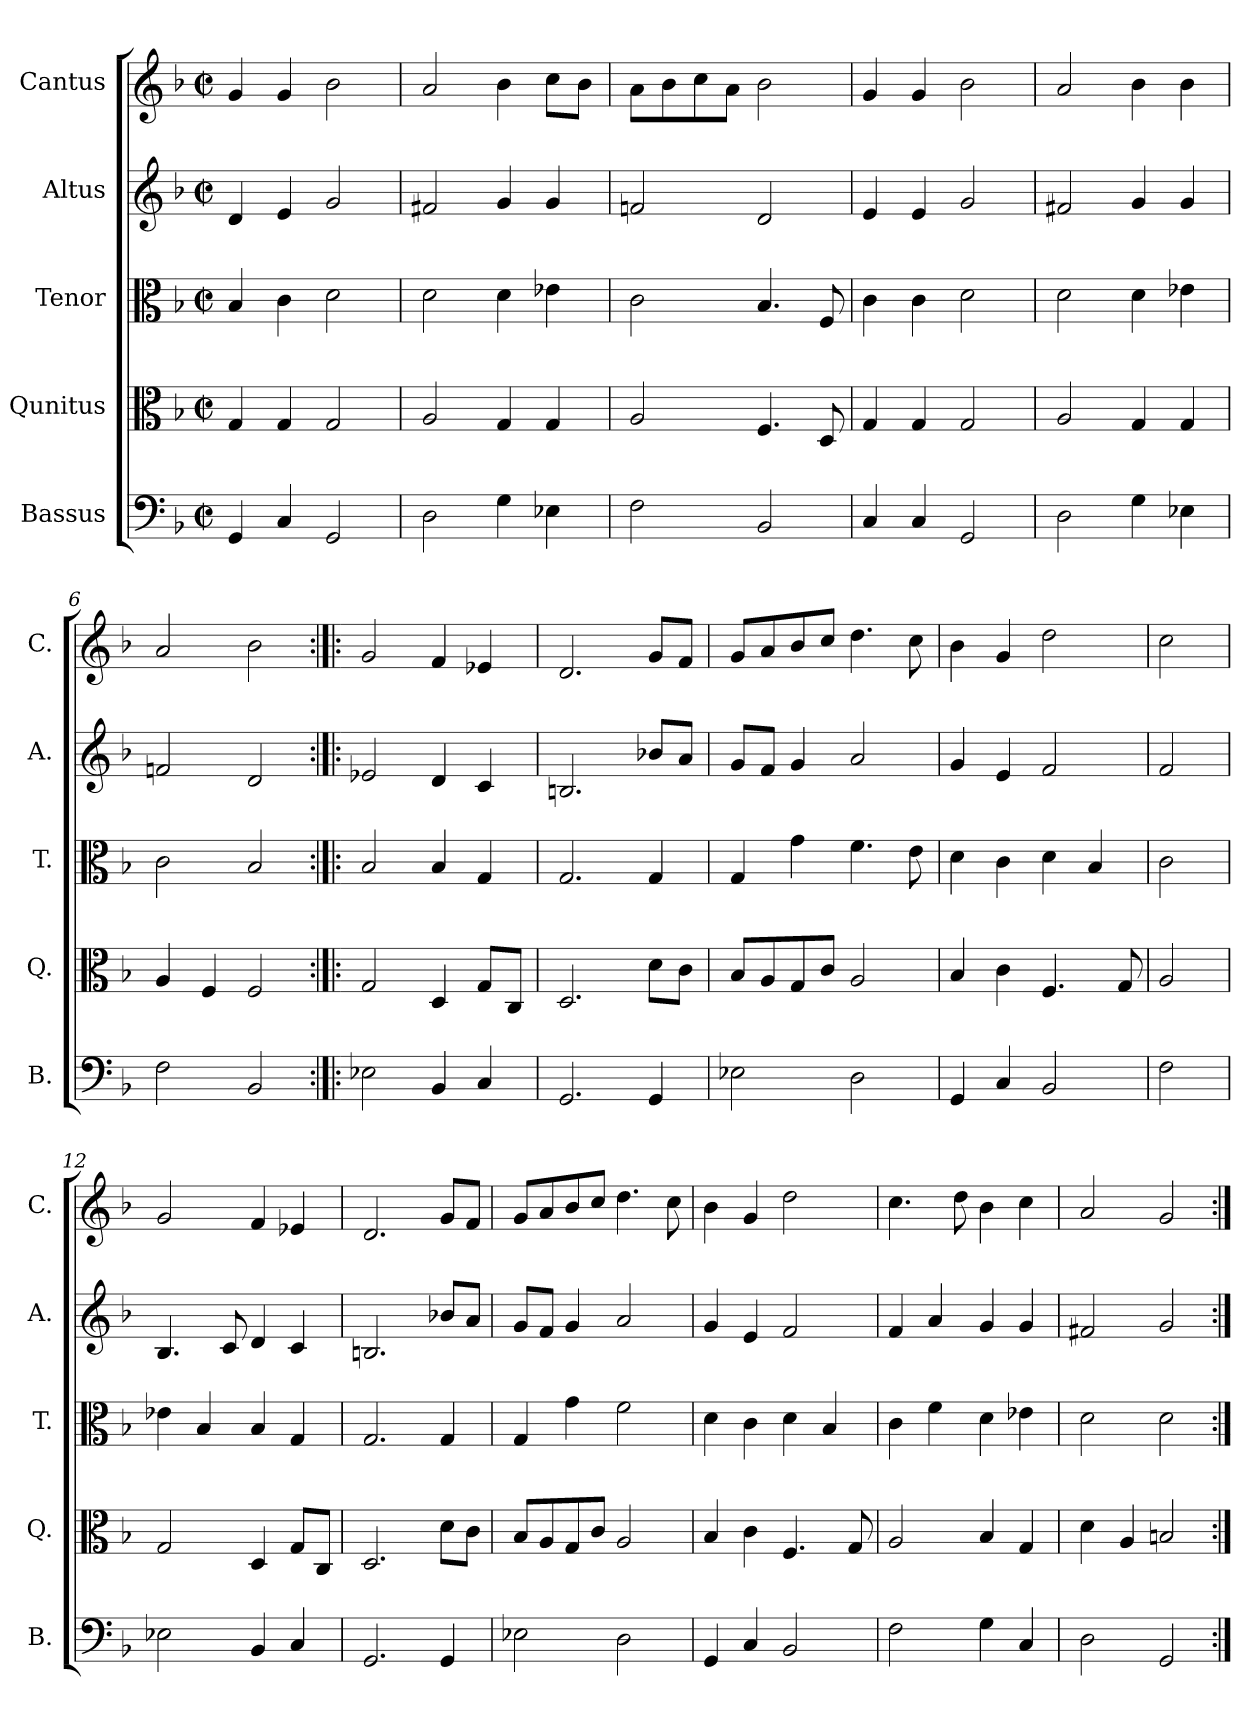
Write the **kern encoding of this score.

**kern	**kern	**kern	**kern	**kern
*part5	*part4	*part3	*part2	*part1
*staff5	*staff4	*staff3	*staff2	*staff1
*I"Bassus	*I"Qunitus	*I"Tenor	*I"Altus	*I"Cantus
*I'B.	*I'Q.	*I'T.	*I'A.	*I'C.
*clefF4	*clefC3	*clefC3	*clefG2	*clefG2
*k[b-]	*k[b-]	*k[b-]	*k[b-]	*k[b-]
*F:	*F:	*F:	*F:	*F:
*M2/2	*M2/2	*M2/2	*M2/2	*M2/2
*met(c|)	*met(c|)	*met(c|)	*met(c|)	*met(c|)
=1	=1	=1	=1	=1
4GG/	4G/	4B-/	4d/	4g/
4C/	4G/	4c\	4e/	4g/
2GG/	2G/	2d\	2g/	2b-\
=2	=2	=2	=2	=2
2D\	2A/	2d\	2f#X/	2a/
4G\	4G/	4d\	4g/	4b-\
4E-X\	4G/	4e-X\	4g/	8cc\L
.	.	.	.	8b-\J
=3	=3	=3	=3	=3
2F\	2A/	2c\	2fn/	8a\L
.	.	.	.	8b-\
.	.	.	.	8cc\
.	.	.	.	8a\J
2BB-/	4.F/	4.B-/	2d/	2b-\
.	8D/	8F/	.	.
=4	=4	=4	=4	=4
4C/	4G/	4c\	4e/	4g/
4C/	4G/	4c\	4e/	4g/
2GG/	2G/	2d\	2g/	2b-\
=5	=5	=5	=5	=5
2D\	2A/	2d\	2f#X/	2a/
4G\	4G/	4d\	4g/	4b-\
4E-X\	4G/	4e-X\	4g/	4b-\
!!LO:LB:g=z
=6	=6	=6	=6	=6
2F\	4A/	2c\	2fn/	2a/
.	4F/	.	.	.
2BB-/	2F/	2B-/	2d/	2b-\
=7:|!|:	=7:|!|:	=7:|!|:	=7:|!|:	=7:|!|:
2E-X\	2G/	2B-/	2e-X/	2g/
4BB-/	4D/	4B-/	4d/	4f/
4C/	8G/L	4G/	4c/	4e-X/
.	8C/J	.	.	.
=8	=8	=8	=8	=8
2.GG/	2.D/	2.G/	2.Bn/	2.d/
4GG/	8d\L	4G/	8b-X/L	8g/L
.	8c\J	.	8a/J	8f/J
=9	=9	=9	=9	=9
2E-X\	8B-/L	4G/	8g/L	8g/L
.	8A/	.	8f/J	8a/
.	8G/	4g\	4g/	8b-/
.	8c/J	.	.	8cc/J
2D\	2A/	4.f\	2a/	4.dd\
.	.	8e\	.	8cc\
=10	=10	=10	=10	=10
4GG/	4B-/	4d\	4g/	4b-\
4C/	4c\	4c\	4e/	4g/
2BB-/	4.F/	4d\	2f/	2dd\
.	.	4B-/	.	.
.	8G/	.	.	.
=11	=11	=11	=11	=11
2F\	2A/	2c\	2f/	2cc\
=12	=12	=12	=12	=12
2E-X\	2G/	4e-X\	4.B-/	2g/
.	.	4B-/	.	.
.	.	.	8c/	.
4BB-/	4D/	4B-/	4d/	4f/
4C/	8G/L	4G/	4c/	4e-X/
.	8C/J	.	.	.
=13	=13	=13	=13	=13
2.GG/	2.D/	2.G/	2.Bn/	2.d/
4GG/	8d\L	4G/	8b-X/L	8g/L
.	8c\J	.	8a/J	8f/J
=14	=14	=14	=14	=14
2E-X\	8B-/L	4G/	8g/L	8g/L
.	8A/	.	8f/J	8a/
.	8G/	4g\	4g/	8b-/
.	8c/J	.	.	8cc/J
2D\	2A/	2f\	2a/	4.dd\
.	.	.	.	8cc\
!!LO:LB:g=z
=15	=15	=15	=15	=15
4GG/	4B-/	4d\	4g/	4b-\
4C/	4c\	4c\	4e/	4g/
2BB-/	4.F/	4d\	2f/	2dd\
.	.	4B-/	.	.
.	8G/	.	.	.
=16	=16	=16	=16	=16
2F\	2A/	4c\	4f/	4.cc\
.	.	4f\	4a/	.
.	.	.	.	8dd\
4G\	4B-/	4d\	4g/	4b-\
4C/	4G/	4e-X\	4g/	4cc\
=17	=17	=17	=17	=17
2D\	4d\	2d\	2f#X/	2a/
.	4A/	.	.	.
2GG/	2Bn/	2d\	2g/	2g/
=:|!	=:|!	=:|!	=:|!	=:|!
*-	*-	*-	*-	*-
